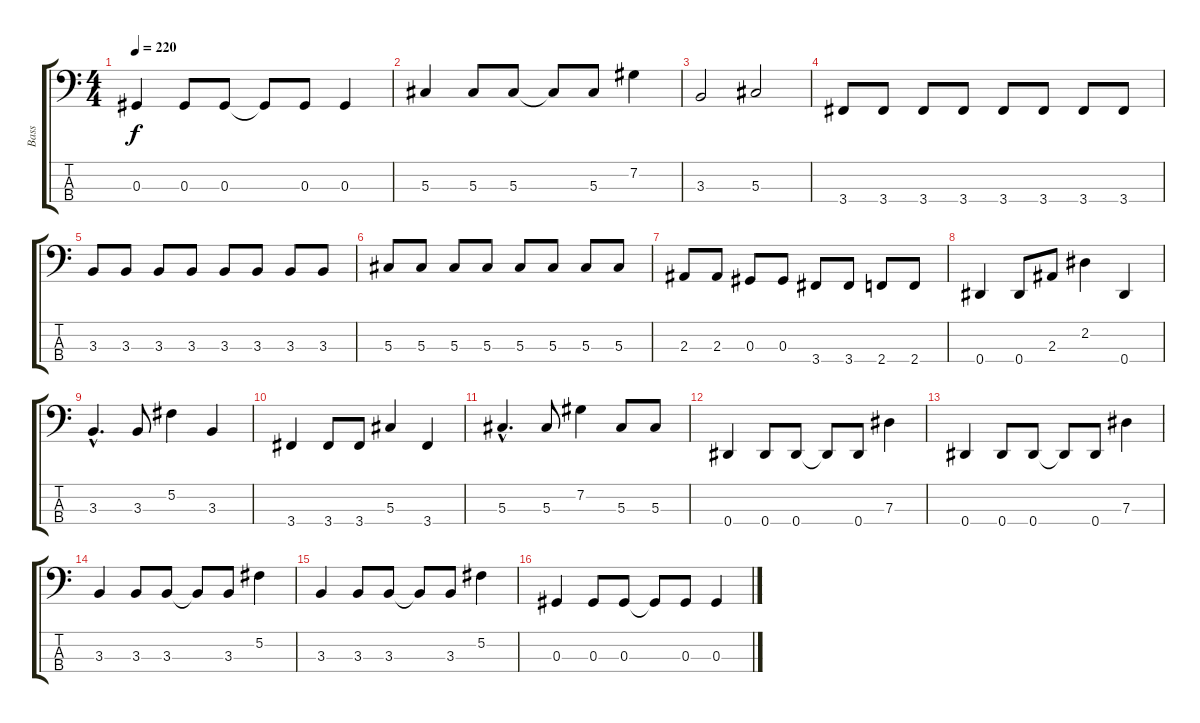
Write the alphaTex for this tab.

\track ("Bass" "Bass") {instrument electricbasspick}
\staff {score tabs}
\tuning (Gb2 Db2 Ab1 Eb1) {hide}
\ts (4 4)
\tempo 220
\clef f4
\ks c
0.3.4{dy f} 0.3.8 0.3.8 0.3{t}.8 0.3.8 0.3.4 |
5.3.4 5.3.8 5.3.8 5.3{t}.8 5.3.8 7.2.4 |
3.3.2 5.3.2 |
3.4.8 3.4.8 3.4.8 3.4.8 3.4.8 3.4.8 3.4.8 3.4.8 |
3.3.8 3.3.8 3.3.8 3.3.8 3.3.8 3.3.8 3.3.8 3.3.8 |
5.3.8 5.3.8 5.3.8 5.3.8 5.3.8 5.3.8 5.3.8 5.3.8 |
2.3.8 2.3.8 0.3.8 0.3.8 3.4.8 3.4.8 2.4.8 2.4.8 |
0.4.4 0.4.8 2.3.8 2.2.4 0.4.4 |
3.3{hac}.4{d} 3.3.8 5.2.4 3.3.4 |
3.4.4 3.4.8 3.4.8 5.3.4 3.4.4 |
5.3{hac}.4{d} 5.3.8 7.2.4 5.3.8 5.3.8 |
0.4.4 0.4.8 0.4.8 0.4{t}.8 0.4.8 7.3.4 |
0.4.4 0.4.8 0.4.8 0.4{t}.8 0.4.8 7.3.4 |
3.3.4 3.3.8 3.3.8 3.3{t}.8 3.3.8 5.2.4 |
3.3.4 3.3.8 3.3.8 3.3{t}.8 3.3.8 5.2.4 |
0.3.4 0.3.8 0.3.8 0.3{t}.8 0.3.8 0.3.4
